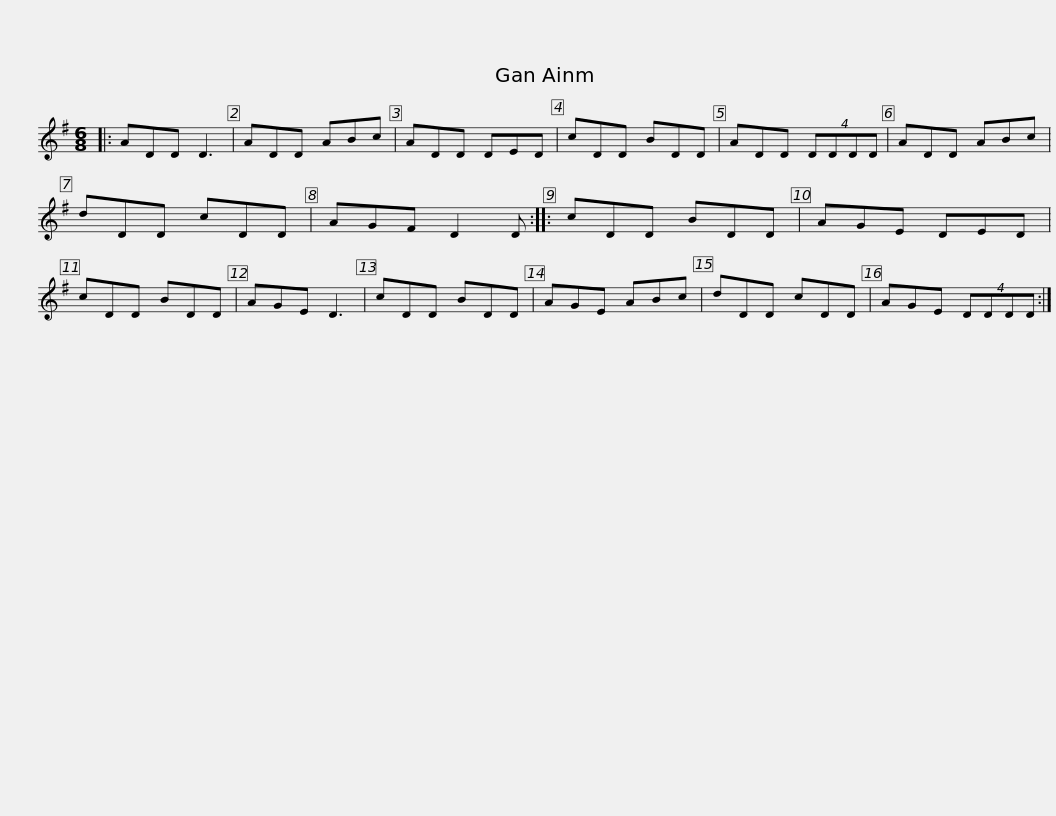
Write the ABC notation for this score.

X:1
L:1/8
M:6/8
I:linebreak $
K:G
V:1 treble
V:1
|: ADD D3 | ADD ABc | ADD DED | cDD BDD | ADD (4:3:4DDDD | %5
 ADD ABc | dDD cDD |$ AGF D2 D :: cDD BDD | AGE DED | %10
 cDD BDD | AGE D3 | cDD BDD | AGE ABc |$ dDD cDD | %15
 AGE (4:3:4DDDD :| %16
